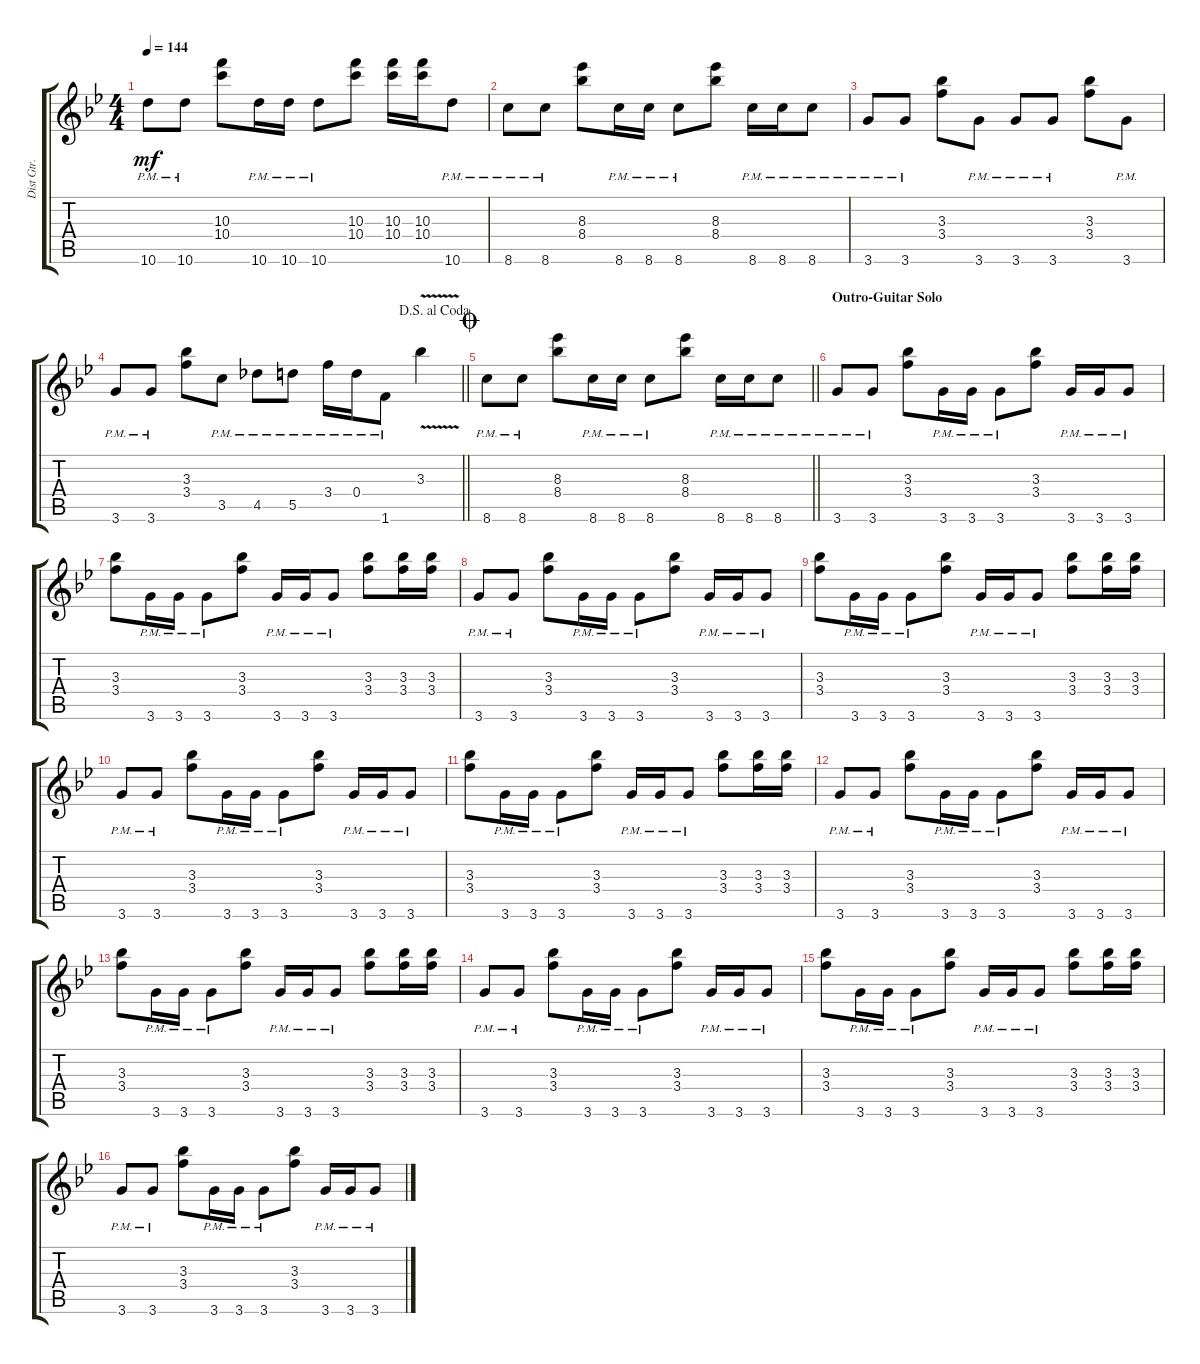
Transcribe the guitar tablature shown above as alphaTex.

\track ("Dist Gtr." "Dist Gtr.") {instrument distortionguitar}
\staff {score tabs}
\tuning (E4 B3 G4 D4 A3 E3) {hide}
\ts (4 4)
\tempo 144
\clef g2
\ks bb
10.6{pm}.8{dy mf} 10.6{pm}.8 (10.3 10.4).8 10.6{pm}.16 10.6{pm}.16 10.6{pm}.8 (10.3 10.4).8 (10.3 10.4).16 (10.3 10.4).16 10.6{pm}.8 |
8.6{pm}.8 8.6{pm}.8 (8.3 8.4).8 8.6{pm}.16 8.6{pm}.16 8.6{pm}.8 (8.3 8.4).8 8.6{pm}.16 8.6{pm}.16 8.6{pm}.8 |
3.6{pm}.8 3.6{pm}.8 (3.3 3.4).8 3.6{pm}.8 3.6{pm}.8 3.6{pm}.8 (3.3 3.4).8 3.6{pm}.8 |
\jump dalsegnoalcoda
\barLineRight lightlight
3.6{pm}.8 3.6{pm}.8 (3.3 3.4).8 3.5{pm}.8 4.5{pm}.8 5.5{pm}.8 3.4{pm}.16 0.4{pm}.16 1.6{pm}.8 3.3{v}.4 |
\jump coda
\barLineRight lightlight
8.6{pm}.8 8.6{pm}.8 (8.3 8.4).8 8.6{pm}.16 8.6{pm}.16 8.6{pm}.8 (8.3 8.4).8 8.6{pm}.16 8.6{pm}.16 8.6{pm}.8 |
\section ("" "Outro-Guitar Solo")
3.6{pm}.8 3.6{pm}.8 (3.3 3.4).8 3.6{pm}.16 3.6{pm}.16 3.6{pm}.8 (3.3 3.4).8 3.6{pm}.16 3.6{pm}.16 3.6{pm}.8 |
(3.3 3.4).8 3.6{pm}.16 3.6{pm}.16 3.6{pm}.8 (3.3 3.4).8 3.6{pm}.16 3.6{pm}.16 3.6{pm}.8 (3.3 3.4).8 (3.3 3.4).16 (3.3 3.4).16 |
3.6{pm}.8 3.6{pm}.8 (3.3 3.4).8 3.6{pm}.16 3.6{pm}.16 3.6{pm}.8 (3.3 3.4).8 3.6{pm}.16 3.6{pm}.16 3.6{pm}.8 |
(3.3 3.4).8 3.6{pm}.16 3.6{pm}.16 3.6{pm}.8 (3.3 3.4).8 3.6{pm}.16 3.6{pm}.16 3.6{pm}.8 (3.3 3.4).8 (3.3 3.4).16 (3.3 3.4).16 |
3.6{pm}.8 3.6{pm}.8 (3.3 3.4).8 3.6{pm}.16 3.6{pm}.16 3.6{pm}.8 (3.3 3.4).8 3.6{pm}.16 3.6{pm}.16 3.6{pm}.8 |
(3.3 3.4).8 3.6{pm}.16 3.6{pm}.16 3.6{pm}.8 (3.3 3.4).8 3.6{pm}.16 3.6{pm}.16 3.6{pm}.8 (3.3 3.4).8 (3.3 3.4).16 (3.3 3.4).16 |
3.6{pm}.8 3.6{pm}.8 (3.3 3.4).8 3.6{pm}.16 3.6{pm}.16 3.6{pm}.8 (3.3 3.4).8 3.6{pm}.16 3.6{pm}.16 3.6{pm}.8 |
(3.3 3.4).8 3.6{pm}.16 3.6{pm}.16 3.6{pm}.8 (3.3 3.4).8 3.6{pm}.16 3.6{pm}.16 3.6{pm}.8 (3.3 3.4).8 (3.3 3.4).16 (3.3 3.4).16 |
3.6{pm}.8 3.6{pm}.8 (3.3 3.4).8 3.6{pm}.16 3.6{pm}.16 3.6{pm}.8 (3.3 3.4).8 3.6{pm}.16 3.6{pm}.16 3.6{pm}.8 |
(3.3 3.4).8 3.6{pm}.16 3.6{pm}.16 3.6{pm}.8 (3.3 3.4).8 3.6{pm}.16 3.6{pm}.16 3.6{pm}.8 (3.3 3.4).8 (3.3 3.4).16 (3.3 3.4).16 |
3.6{pm}.8 3.6{pm}.8 (3.3 3.4).8 3.6{pm}.16 3.6{pm}.16 3.6{pm}.8 (3.3 3.4).8 3.6{pm}.16 3.6{pm}.16 3.6{pm}.8
